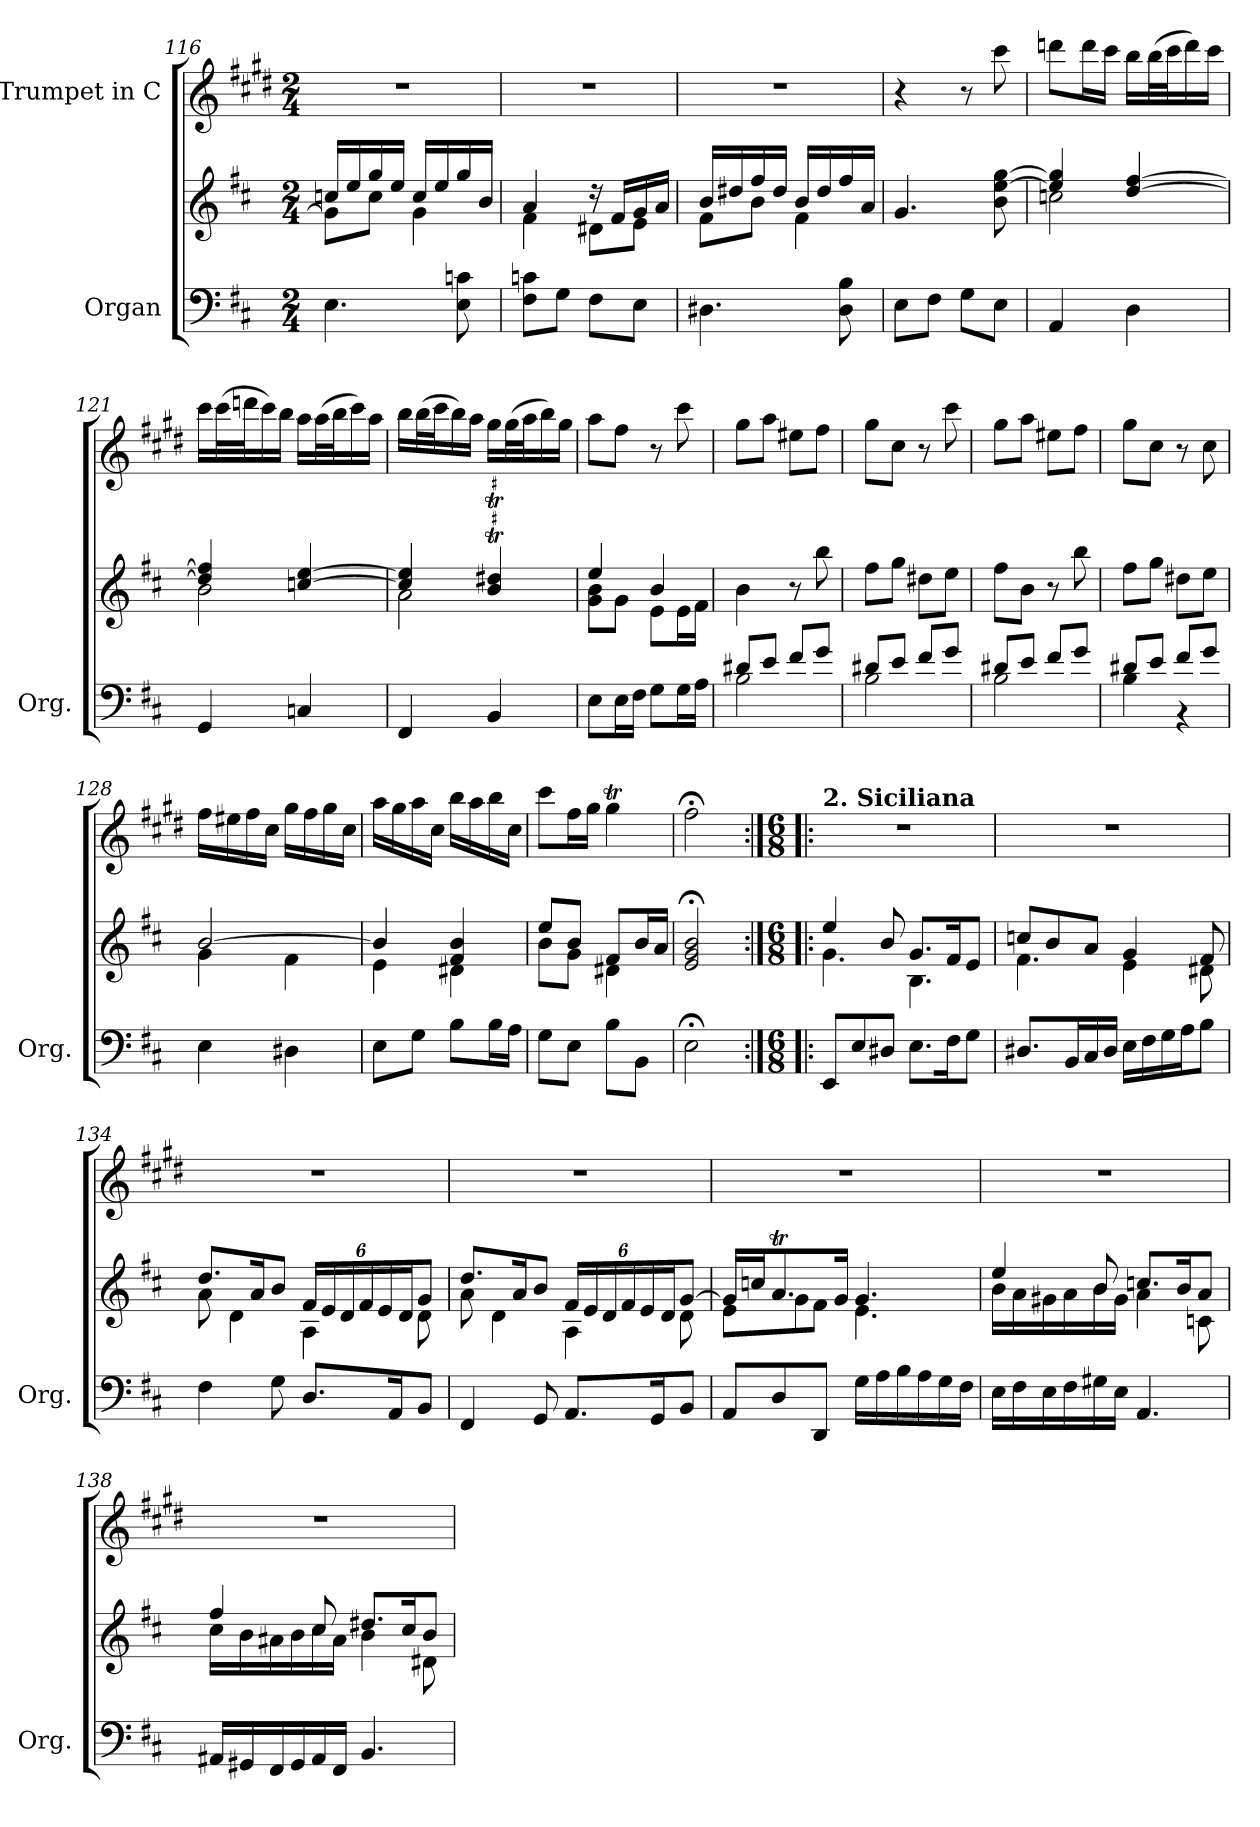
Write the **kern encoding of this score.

**kern	**kern	**kern
*part2	*part2	*part1
*staff3	*staff2	*staff1
*I"Organ	*	*I"Trumpet in C
*I'Org.	*	*
*clefF4	*clefG2	*clefG2
*	*	*ITrd1c2
*k[f#c#]	*k[f#c#]	*k[f#c#]
*D:	*D:	*D:
*M2/4	*M2/4	*M2/4
=116	=116	=116
*	*^	*
4.E\	16ccn/LL	8g\L]	2r
.	16ee/	.	.
.	16gg/	8cc\J	.
.	16ee/JJ	.	.
.	16cc/LL	4g\	.
.	16ee/	.	.
8E\ 8cn\	16gg/	.	.
.	16b/JJ	.	.
=117	=117	=117	=117
8F#\ 8cn\L	4a/	4f#\	2r
8G\J	.	.	.
8F#\L	16rdd	8d#X\L	.
.	16f#/LL	.	.
8E\J	16g/	8e\J	.
.	16a/JJ	.	.
!!LO:LB:g=z
=118	=118	=118	=118
4.D#X\	16b/LL	8f#\L	2r
.	16dd#X/	.	.
.	16ff#/	8b\J	.
.	16dd#/JJ	.	.
.	16b/LL	4f#\	.
.	16dd#/	.	.
8D#\ 8B\	16ff#/	.	.
.	16a/JJ	.	.
*	*v	*v	*
=119	=119	=119
8E\L	4.g/	4r
8F#\J	.	.
8G\L	.	8r
8E\J	8b\ [8ee\ [8gg\	8bb\
=120	=120	=120
*	*^	*
4AA/	4ee/] 4gg/]	2ccn\	8cccn\L
.	.	.	16ccc\L
.	.	.	16bb\JJ
4D\	[4dd/ [4ff#/	.	16aa\LL
.	.	.	(>32aa\L
.	.	.	32bb\J
.	.	.	16ccc\)
.	.	.	16bb\JJ
=121	=121	=121	=121
4GG/	4dd/] 4ff#/]	2b\	16bb\LL
.	.	.	(>32bb\L
.	.	.	32cccn\J
.	.	.	16bb\)
.	.	.	16aa\JJ
4Cn/	[4ccn/ [4ee/	.	16gg\LL
.	.	.	(>32gg\L
.	.	.	32aa\J
.	.	.	16bb\)
.	.	.	16gg\JJ
!!LO:LB:g=z
=122	=122	=122	=122
4FF#/	4cc/] 4ee/]	2a\	16aa\LL
.	.	.	(>32aa\L
.	.	.	32bb\J
.	.	.	16aa\)
.	.	.	16gg\JJ
4BB/	4b/T 4dd#X/T	.	16ff#\LL
.	.	.	(>32ff#\L
.	.	.	32gg\J
.	.	.	16aa\)
.	.	.	16ff#\JJ
=123	=123	=123	=123
8E\L	4ee/	8g\ 8b\L	8gg\L
16E\L	.	8g\J	8ee\J
16F#\JJ	.	.	.
8G\L	4b/	8e\L	8r
16G\L	.	16e\L	8bb\
16A\JJ	.	16f#\JJ	.
*	*v	*v	*
=124	=124	=124
*^	*	*
8d#X/L	2B\	4b\	8ff#\L
8e/J	.	.	8gg\J
8f#/L	.	8r	8dd#X\L
8g/J	.	8bb\	8ee\J
=125	=125	=125	=125
8d#X/L	2B\	8ff#\L	8ff#\L
8e/J	.	8gg\J	8b\J
8f#/L	.	8dd#X\L	8r
8g/J	.	8ee\J	8bb\
=126	=126	=126	=126
8d#X/L	2B\	8ff#\L	8ff#\L
8e/J	.	8b\J	8gg\J
8f#/L	.	8r	8dd#X\L
8g/J	.	8bb\	8ee\J
!!LO:LB:g=z
=127	=127	=127	=127
8d#X/L	4B\	8ff#\L	8ff#\L
8e/J	.	8gg\J	8b\J
8f#/L	4r	8dd#X\L	8r
8g/J	.	8ee\J	8b\
*v	*v	*	*
=128	=128	=128
*	*^	*
4E\	[2b/	4g\	16ee\LL
.	.	.	16dd#X\
.	.	.	16ee\
.	.	.	16b\JJ
4D#X\	.	4f#\	16ff#\LL
.	.	.	16ee\
.	.	.	16ff#\
.	.	.	16b\JJ
=129	=129	=129	=129
8E\L	4b/]	4e\	16gg\LL
.	.	.	16ff#\
8G\J	.	.	16gg\
.	.	.	16b\JJ
8B\L	4f#/ 4b/	4d#X\	16aa\LL
.	.	.	16gg\
16B\L	.	.	16aa\
16A\JJ	.	.	16b\JJ
=130	=130	=130	=130
8G\L	8ee/L	8b\L	8bb\L
8E\J	8b/J	8g\J	16ee\L
.	.	.	16ff#\JJ
8B\L	8f#/L	4d#X\	4ff#t\
8BB\J	16b/L	.	.
.	16a/JJ	.	.
*	*v	*v	*
=131	=131	=131
2E;<\	2e/;< 2g/;< 2b/;<	2ee;<\
!!LO:PB:g=z
=132:|!|:	=132:|!|:	=132:|!|:
*M6/8	*M6/8	*M6/8
*	*^	*
!	!	!	!LO:TX:a:B:t=2. Siciliana
8EE/L	4ee/	4.g\	2.r
8E/	.	.	.
8D#X/J	8b/	.	.
8.E\L	8.g/L	4.B\	.
16F#\K	16f#/K	.	.
8G\J	8e/J	.	.
=133	=133	=133	=133
8.D#X/L	8ccn/L	4.f#\	2.r
.	8b/	.	.
16BB/L	.	.	.
16C#/	8a/J	.	.
16D#/JJ	.	.	.
16E\LL	4g/	4e\	.
16F#\	.	.	.
16G\	.	.	.
16A\J	.	.	.
8B\J	8f#/	8d#X\	.
=134	=134	=134	=134
4F#\	8.dd/L	8a\	2.r
.	.	4d\	.
.	16a/K	.	.
8G\	8b/J	.	.
*	*Xbrackettup	*	*
8.D/L	24f#/LL	4A\	.
.	24e/	.	.
.	24d/	.	.
.	24f#/	.	.
.	24e/	.	.
16AA/K	.	.	.
.	24d/J	.	.
8BB/J	8g/J	8d\	.
=135	=135	=135	=135
4FF#/	8.dd/L	8a\	2.r
.	.	4d\	.
.	16a/K	.	.
8GG/	8b/J	.	.
8.AA/L	24f#/LL	4A\	.
.	24e/	.	.
.	24d/	.	.
.	24f#/	.	.
.	24e/	.	.
16GG/K	.	.	.
.	24d/J	.	.
8BB/J	[8g/J	8d\	.
!!LO:LB:g=z
=136	=136	=136	=136
*^	*	*	*
2.ryy	8AA/L	16g/LL]	8e\L	2.r
.	.	16ccn/J	.	.
.	8D/	8.aT/	8g\	.
.	8DD/J	.	8f#\J	.
.	.	16g/Jk	.	.
.	16G\LL	4.g/	4.e\	.
.	16A\	.	.	.
.	16B\	.	.	.
.	16A\	.	.	.
.	16G\	.	.	.
.	16F#\JJ	.	.	.
=137	=137	=137	=137	=137
2.ryy	16E\LL	4ee/	16b\LL	2.r
.	16F#\	.	16a\	.
.	16E\	.	16g#X\	.
.	16F#\	.	16a\	.
.	16G#X\	8b/	16b\	.
.	16E\JJ	.	16g#\JJ	.
.	4.AA/	8.ccn/L	4a\	.
.	.	16b/K	.	.
.	.	8a/J	8cn\	.
*v	*v	*	*	*
=138	=138	=138	=138
16AA#X/LL	4ff#/	16cc#\LL	2.r
16GG#X/	.	16b\	.
16FF#/	.	16a#X\	.
16GG#/	.	16b\	.
16AA#/	8cc#/	16cc#\	.
16FF#/JJ	.	16a#\JJ	.
4.BB/	8.dd#X/L	4b\	.
.	16cc#/K	.	.
.	8b/J	8d#X\	.
*	*v	*v	*
=	=	=
*-	*-	*-
